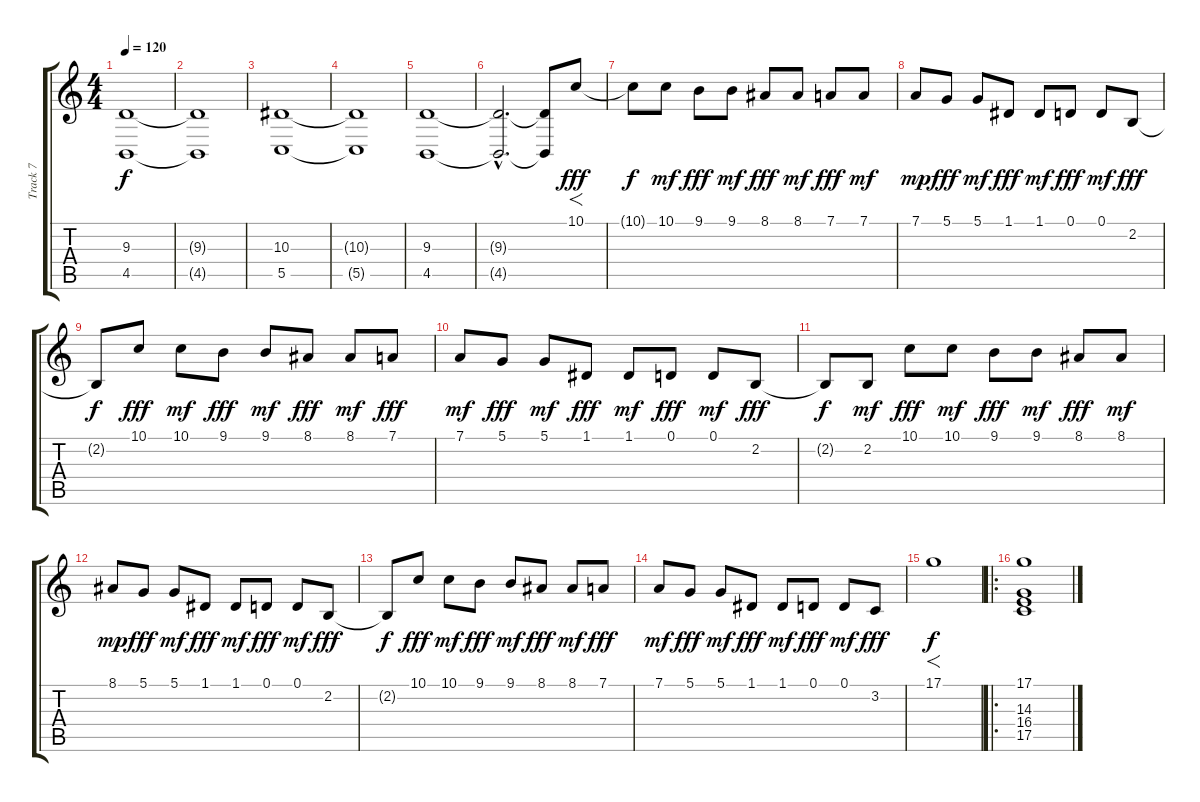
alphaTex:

\track ("Track 7" "Track 7") {instrument stringensemble2}
\staff {score tabs}
\tuning (D4 A3 F3 C3 G2 D2) {hide}
\ts (4 4)
\tempo 120
\clef g2
\ks c
(9.3 4.5).1{dy f} |
(9.3{t} 4.5{t}).1 |
(10.3 5.5).1 |
(10.3{t} 5.5{t}).1 |
(9.3 4.5).1 |
(9.3{hac t} 4.5{hac t}).2{d} (9.3{t} 4.5{t}).8 10.1.8{f dy fff instrument englishhorn} |
10.1{t}.8{dy f} 10.1.8{dy mf} 9.1.8{dy fff} 9.1.8{dy mf} 8.1.8{dy fff} 8.1.8{dy mf} 7.1.8{dy fff} 7.1.8{dy mf} |
7.1.8{dy mp} 5.1.8{dy fff} 5.1.8{dy mf} 1.1.8{dy fff} 1.1.8{dy mf} 0.1.8{dy fff} 0.1.8{dy mf} 2.2.8{dy fff} |
2.2{t}.8{dy f} 10.1.8{dy fff} 10.1.8{dy mf} 9.1.8{dy fff} 9.1.8{dy mf} 8.1.8{dy fff} 8.1.8{dy mf} 7.1.8{dy fff} |
7.1.8{dy mf} 5.1.8{dy fff} 5.1.8{dy mf} 1.1.8{dy fff} 1.1.8{dy mf} 0.1.8{dy fff} 0.1.8{dy mf} 2.2.8{dy fff} |
2.2{t}.8{dy f} 2.2.8{dy mf} 10.1.8{dy fff} 10.1.8{dy mf} 9.1.8{dy fff} 9.1.8{dy mf} 8.1.8{dy fff} 8.1.8{dy mf} |
8.1.8{dy mp} 5.1.8{dy fff} 5.1.8{dy mf} 1.1.8{dy fff} 1.1.8{dy mf} 0.1.8{dy fff} 0.1.8{dy mf} 2.2.8{dy fff} |
2.2{t}.8{dy f} 10.1.8{dy fff} 10.1.8{dy mf} 9.1.8{dy fff} 9.1.8{dy mf} 8.1.8{dy fff} 8.1.8{dy mf} 7.1.8{dy fff} |
7.1.8{dy mf} 5.1.8{dy fff} 5.1.8{dy mf} 1.1.8{dy fff} 1.1.8{dy mf} 0.1.8{dy fff} 0.1.8{dy mf} 3.2.8{dy fff} |
17.1.1{f dy f volume 12 balance 8 instrument stringensemble2} |
\ro
(17.1 14.3 16.4 17.5).1
